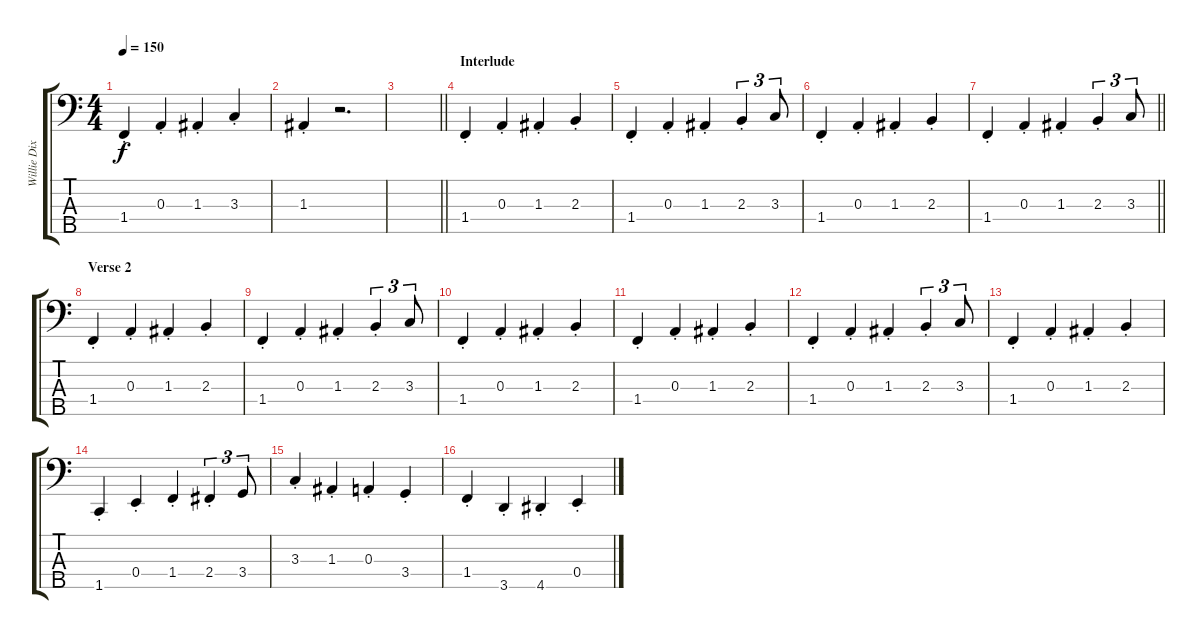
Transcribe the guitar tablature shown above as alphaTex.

\track ("Willie Dixon" "Willie Dix") {instrument electricbassfinger}
\staff {score tabs}
\tuning (G2 D2 A1 E1 B0) {hide}
\ts (4 4)
\tempo 150
\clef f4
\ks c
1.4{st}.4{dy f} 0.3{st}.4 1.3{st}.4 3.3{st}.4 |
1.3{st}.4 r.2{d} |
\barLineRight lightlight
|
\section ("" "Interlude")
1.4{st}.4 0.3{st}.4 1.3{st}.4 2.3{st}.4 |
1.4{st}.4 0.3{st}.4 1.3{st}.4 2.3{st}.4{tu (3 2)} 3.3.8{tu (3 2)} |
1.4{st}.4 0.3{st}.4 1.3{st}.4 2.3{st}.4 |
\barLineRight lightlight
1.4{st}.4 0.3{st}.4 1.3{st}.4 2.3{st}.4{tu (3 2)} 3.3.8{tu (3 2)} |
\section ("" "Verse 2")
1.4{st}.4 0.3{st}.4 1.3{st}.4 2.3{st}.4 |
1.4{st}.4 0.3{st}.4 1.3{st}.4 2.3{st}.4{tu (3 2)} 3.3.8{tu (3 2)} |
1.4{st}.4 0.3{st}.4 1.3{st}.4 2.3{st}.4 |
1.4{st}.4 0.3{st}.4 1.3{st}.4 2.3{st}.4 |
1.4{st}.4 0.3{st}.4 1.3{st}.4 2.3{st}.4{tu (3 2)} 3.3.8{tu (3 2)} |
1.4{st}.4 0.3{st}.4 1.3{st}.4 2.3{st}.4 |
1.5{st}.4 0.4{st}.4 1.4{st}.4 2.4{st}.4{tu (3 2)} 3.4.8{tu (3 2)} |
3.3{st}.4 1.3{st}.4 0.3{st}.4 3.4{st}.4 |
1.4{st}.4 3.5{st}.4 4.5{st}.4 0.4{st}.4
